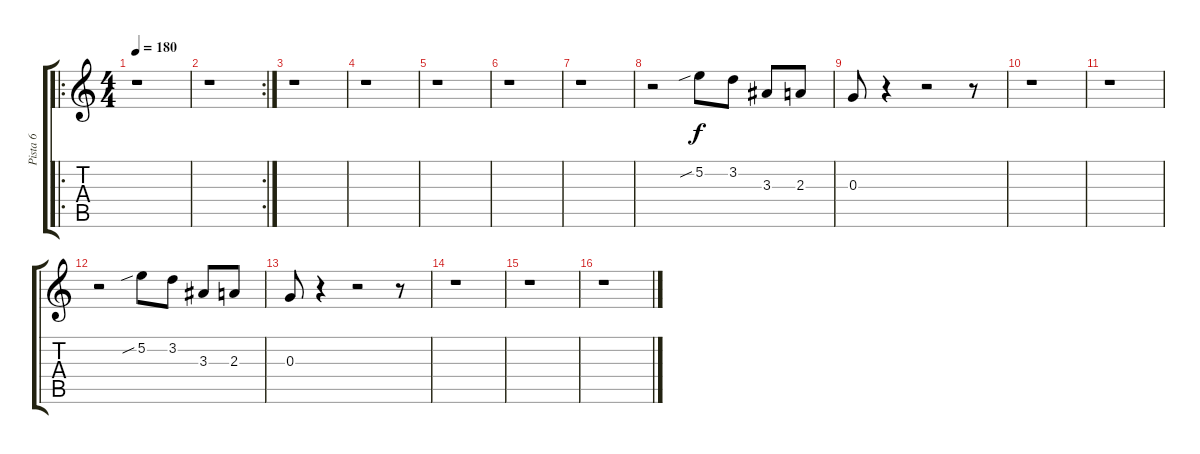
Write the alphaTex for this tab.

\track ("Pista 6" "Pista 6") {instrument distortionguitar}
\staff {score tabs}
\tuning (E4 B3 G3 D3 A2 E2) {hide}
\ro
\ts (4 4)
\tempo 180
\clef g2
\ks c
r.1{dy f} |
\rc 2
r.1 |
r.1 |
r.1 |
r.1 |
r.1 |
r.1 |
r.2 5.2{sib}.8 3.2.8 3.3.8 2.3.8 |
0.3.8 r.4 r.2 r.8 |
r.1 |
r.1 |
r.2 5.2{sib}.8 3.2.8 3.3.8 2.3.8 |
0.3.8 r.4 r.2 r.8 |
r.1 |
r.1 |
r.1
